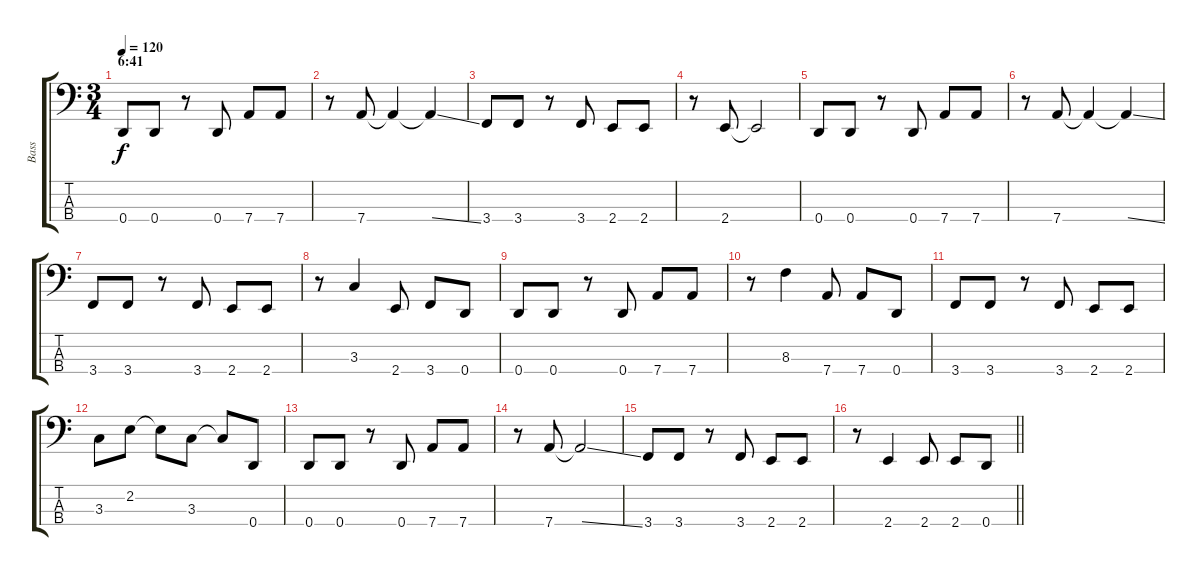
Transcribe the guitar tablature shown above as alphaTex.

\track ("Bass" "Bass") {instrument electricbassfinger}
\staff {score tabs}
\tuning (G2 D2 A1 D1) {hide}
\ts (3 4)
\section ("" "6:41")
\tempo 120
\clef f4
\ks c
0.4.8{dy f} 0.4.8 r.8 0.4.8 7.4.8 7.4.8 |
r.8 7.4.8 7.4{t}.4 7.4{ss t}.4 |
3.4.8 3.4.8 r.8 3.4.8 2.4.8 2.4.8 |
r.8 2.4.8 2.4{t}.2 |
0.4.8 0.4.8 r.8 0.4.8 7.4.8 7.4.8 |
r.8 7.4.8 7.4{t}.4 7.4{ss t}.4 |
3.4.8 3.4.8 r.8 3.4.8 2.4.8 2.4.8 |
r.8 3.3.4 2.4.8 3.4.8 0.4.8 |
0.4.8 0.4.8 r.8 0.4.8 7.4.8 7.4.8 |
r.8 8.3.4 7.4.8 7.4.8 0.4.8 |
3.4.8 3.4.8 r.8 3.4.8 2.4.8 2.4.8 |
3.3.8 2.2.8 2.2{t}.8 3.3.8 3.3{t}.8 0.4.8 |
0.4.8 0.4.8 r.8 0.4.8 7.4.8 7.4.8 |
r.8 7.4.8 7.4{ss t}.2 |
3.4.8 3.4.8 r.8 3.4.8 2.4.8 2.4.8 |
\barLineRight lightlight
r.8 2.4.4 2.4.8 2.4.8 0.4.8
